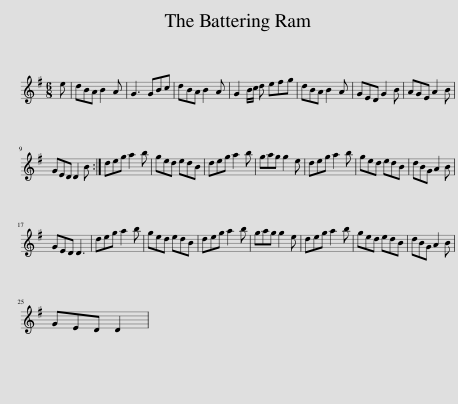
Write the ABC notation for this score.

X:1
L:1/8
M:6/8
I:linebreak $
K:G
V:1 treble
V:1
 e | dBA B2 A | G3 GBc | dBA B2 A | G2 B/c/ d efg | %5
 dBA B2 A | GED G2 B | AGE A2 B |$ GED D2 B :| deg a2 b | %10
 ged edB | deg a2 b | gag g2 e | deg a2 b | ged edB | %15
 dBG A2 B |$ GED D3 | deg a2 b | ged edB | deg a2 b | %20
 gag g2 e | deg a2 b | ged edB | dBG A2 B |$ GED D2 | %25
